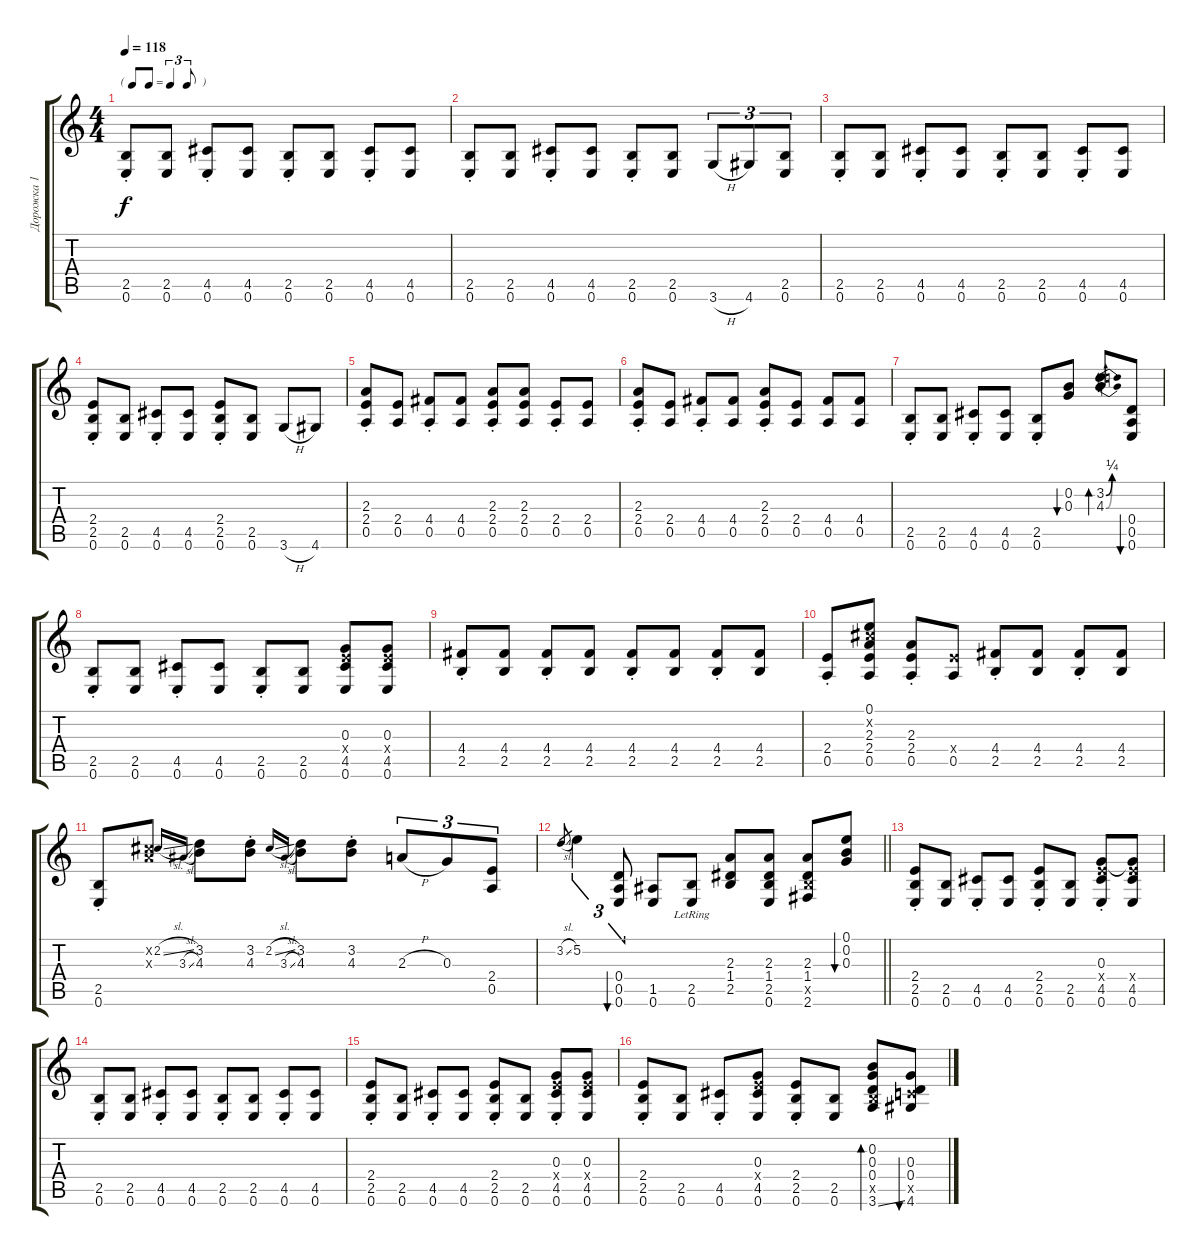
\track ("Дорожка 1" "Дорожка 1") {instrument acousticguitarsteel}
\staff {score tabs}
\tuning (E4 B3 G3 D3 A2 E2) {hide}
\ts (4 4)
\tf triplet8th
\section ("" "")
\tempo 118
\clef g2
\ks c
(2.5{st} 0.6{st}).8{dy f} (2.5 0.6).8 (4.5{st} 0.6{st}).8 (4.5 0.6).8 (2.5{st} 0.6{st}).8 (2.5 0.6).8 (4.5{st} 0.6{st}).8 (4.5 0.6).8 |
(2.5{st} 0.6{st}).8 (2.5 0.6).8 (4.5{st} 0.6{st}).8 (4.5 0.6).8 (2.5{st} 0.6{st}).8 (2.5 0.6).8 3.6{h}.8{tu (3 2)} 4.6.8{tu (3 2)} (2.5 0.6).8{tu (3 2)} |
(2.5{st} 0.6{st}).8 (2.5 0.6).8 (4.5{st} 0.6{st}).8 (4.5 0.6).8 (2.5{st} 0.6{st}).8 (2.5 0.6).8 (4.5{st} 0.6{st}).8 (4.5 0.6).8 |
(2.4{st} 2.5{st} 0.6{st}).8 (2.5 0.6).8 (4.5{st} 0.6{st}).8 (4.5 0.6).8 (2.4{st} 2.5{st} 0.6{st}).8 (2.5 0.6).8 3.6{h}.8 4.6.8 |
(2.3{st} 2.4{st} 0.5{st}).8 (2.4 0.5).8 (4.4{st} 0.5{st}).8 (4.4 0.5).8 (2.3{st} 2.4{st} 0.5{st}).8 (2.3 2.4 0.5).8 (2.4{st} 0.5{st}).8 (2.4 0.5).8 |
(2.3{st} 2.4{st} 0.5{st}).8 (2.4 0.5).8 (4.4{st} 0.5{st}).8 (4.4 0.5).8 (2.3{st} 2.4{st} 0.5{st}).8 (2.4 0.5).8 (4.4 0.5).8 (4.4 0.5).8 |
(2.5{st} 0.6{st}).8 (2.5 0.6).8 (4.5{st} 0.6{st}).8 (4.5 0.6).8 (2.5{st} 0.6{st}).8 (0.2 0.3).8{bu 60} (3.2{be (bend 0 0 60 1)} 4.3{be (bend 0 0 60 1)}).8{bd 60} (0.4 0.5 0.6).8{bu 60} |
(2.5{st} 0.6{st}).8 (2.5 0.6).8 (4.5{st} 0.6{st}).8 (4.5 0.6).8 (2.5{st} 0.6{st}).8 (2.5 0.6).8 (0.3 2.4{x} 4.5 0.6).8 (0.3 2.4{x} 4.5 0.6).8 |
(4.4{st} 2.5{st}).8 (4.4 2.5).8 (4.4{st} 2.5{st}).8 (4.4 2.5).8 (4.4{st} 2.5{st}).8 (4.4 2.5).8 (4.4{st} 2.5{st}).8 (4.4 2.5).8 |
(2.4{st} 0.5{st}).8 (0.1 2.2{x} 2.3 2.4 0.5).8 (2.3{st} 2.4{st} 0.5{st}).8 (2.4{x} 0.5).8 (4.4{st} 2.5{st}).8 (4.4 2.5).8 (4.4{st} 2.5{st}).8 (4.4 2.5).8 |
(2.5{st} 0.6{st}).8 (2.2{x} 2.3{x}).8 2.2{sl}.16{gr onbeat} 3.3{sl}.16{gr onbeat} (3.2 4.3).8 (3.2{st} 4.3{st}).8 2.2{sl}.16{gr onbeat} 3.3{sl}.16{gr onbeat} (3.2 4.3).8 (3.2{st} 4.3{st}).8 2.3{h}.8{tu (3 2)} 0.3.8{tu (3 2)} (2.4 0.5).8{tu (3 2)} |
\barLineRight lightlight
3.2{sl}.8{gr} 5.2.4{tu (3 2)} (0.4 0.5 0.6).8{tu (3 2) bu 30} (1.5 0.6).8 (2.5 0.6{lr}).8 (2.3 1.4 2.5).8 (2.3 1.4 2.5 0.6).8 (2.3 1.4 2.5{x} 2.6).8 (0.1 0.2 0.3).8{bu 30} |
\section ("" "")
(2.4{st} 2.5{st} 0.6{st}).8 (2.5 0.6).8 (4.5{st} 0.6{st}).8 (4.5 0.6).8 (2.4{st} 2.5{st} 0.6{st}).8 (2.5 0.6).8 (0.3 2.4{x} 4.5{st} 0.6{st}).8 (0.3{t} 2.4{x} 4.5 0.6).8 |
(2.5{st} 0.6{st}).8 (2.5 0.6).8 (4.5{st} 0.6{st}).8 (4.5 0.6).8 (2.5{st} 0.6{st}).8 (2.5 0.6).8 (4.5{st} 0.6{st}).8 (4.5 0.6).8 |
(2.4{st} 2.5{st} 0.6{st}).8 (2.5 0.6).8 (4.5{st} 0.6{st}).8 (4.5 0.6).8 (2.4{st} 2.5{st} 0.6{st}).8 (2.5 0.6).8 (0.3 2.4{x} 4.5{st} 0.6{st}).8 (0.3 2.4{x} 4.5 0.6).8 |
(2.4{st} 2.5{st} 0.6{st}).8 (2.5 0.6).8 (4.5{st} 0.6{st}).8 (0.3 2.4{x} 4.5 0.6).8 (2.4{st} 2.5{st} 0.6{st}).8 (2.5 0.6).8 (0.2 0.3 0.4 2.5{x} 3.6{ss}).8{bd 120} (0.3 0.4 3.5{x} 4.6).8{bu 120}
